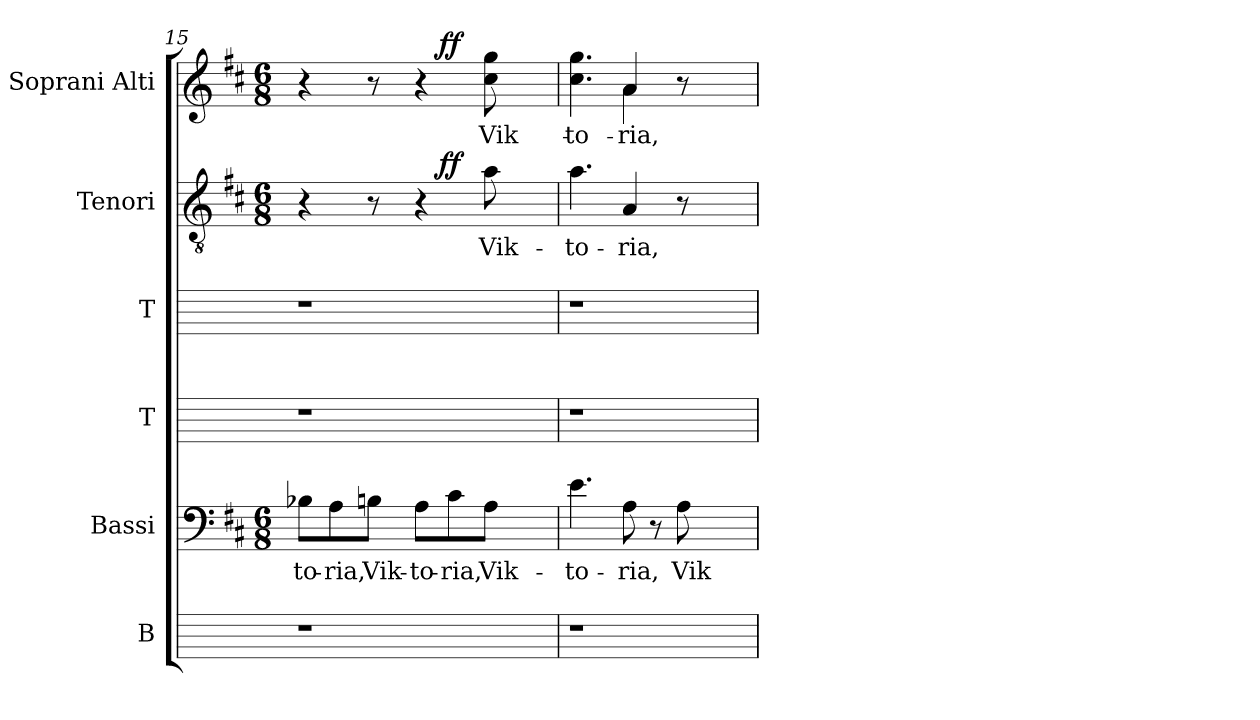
**kern	**kern	**text	**kern	**kern	**kern	**text	**dynam	**kern	**text	**dynam
*part6	*part5	*part5	*part4	*part3	*part2	*part2	*part2	*part1	*part1	*part1
*staff6	*staff5	*staff5	*staff4	*staff3	*staff2	*staff2	*staff2	*staff1	*staff1	*staff1
*I"B	*I"Bassi	*	*I"T	*I"T	*I"Tenori	*	*	*I"Soprani  Alti	*	*
*I'B	*I'B	*	*I'T	*I'T	*I'T	*	*	*I'S  A	*	*
*	*clefF4	*	*	*	*clefGv2	*	*	*clefG2	*	*
*	*k[f#c#]	*	*	*	*k[f#c#]	*	*	*k[f#c#]	*	*
*	*D:	*	*	*	*D:	*	*	*D:	*	*
*	*M6/8	*	*	*	*M6/8	*	*	*M6/8	*	*
=15	=15	=15	=15	=15	=15	=15	=15	=15	=15	=15
!	!	!LO:LY:b	!	!	!	!	!	!	!	!
*	*	*	*	*	*^	*	*	*^	*	*
1r	8B-X\L	-to-	1r	1r	4r	4ryy	.	.	4r	4ryy	.	.
!	!	!LO:LY:b:rj	!	!	!	!	!	!	!	!	!	!
.	8A\	-ria,	.	.	.	.	.	.	.	.	.	.
!	!	!LO:LY:b	!	!	!	!	!	!	!	!	!	!
.	8Bn\J	Vik-	.	.	8r	8...ryy	.	.	8r	8...ryy	.	.
!	!	!LO:LY:b:cj	!	!	!	!	!	!	!	!	!	!
.	8A\L	-to-	.	.	4r	.	.	.	4r	.	.	.
!	!	!	!	!	!	!	!	!LO:DY:a	!	!	!	!LO:DY:a
.	.	.	.	.	.	2ryy	.	ff	.	2ryy	.	ff
!	!	!LO:LY:b:rj	!	!	!	!	!	!	!	!	!	!
.	8c#\	-ria,	.	.	.	.	.	.	.	.	.	.
!	!	!LO:LY:b:cj	!	!	!	!	!LO:LY:b:cj	!	!	!	!LO:LY:b:cj	!
.	8A\J	Vik-	.	.	8a\	.	Vik-	.	8gg\ 8cc#\	.	Vik-	.
.	4ryy	.	.	.	4ryy	.	.	.	4ryy	.	.	.
.	.	.	.	.	.	64ryy	.	.	.	64ryy	.	.
!!LO:LB:g=z	!!
=16	=16	=16	=16	=16	=16	=16	=16	=16	=16	=16	=16	=16
!	!	!LO:LY:b	!	!	!	!	!LO:LY:b	!	!	!	!LO:LY:b	!
*	*	*	*	*	*v	*v	*	*	*	*	*	*
1r	4.e\	-to-	1r	1r	4.a\	-to-	.	4.ryy	4.gg\ 4.cc#\	-to-	.
!	!	!LO:LY:b:rj	!	!	!	!LO:LY:b:rj	!	!	!	!LO:LY:b:rj	!
.	8A\	-ria,	.	.	4A/	-ria,	.	4a/	4a\	-ria,	.
.	8r	.	.	.	.	.	.	.	.	.	.
!	!	!LO:LY:b:cj	!	!	!	!	!	!	!	!	!
.	8A\	Vik-	.	.	8r	.	.	8r	4ryy	.	.
.	4ryy	.	.	.	4ryy	.	.	4ryy	.	.	.
.	.	.	.	.	.	.	.	.	8ryy	.	.
*	*	*	*	*	*	*	*	*v	*v	*	*
=	=	=	=	=	=	=	=	=	=	=
*-	*-	*-	*-	*-	*-	*-	*-	*-	*-	*-
